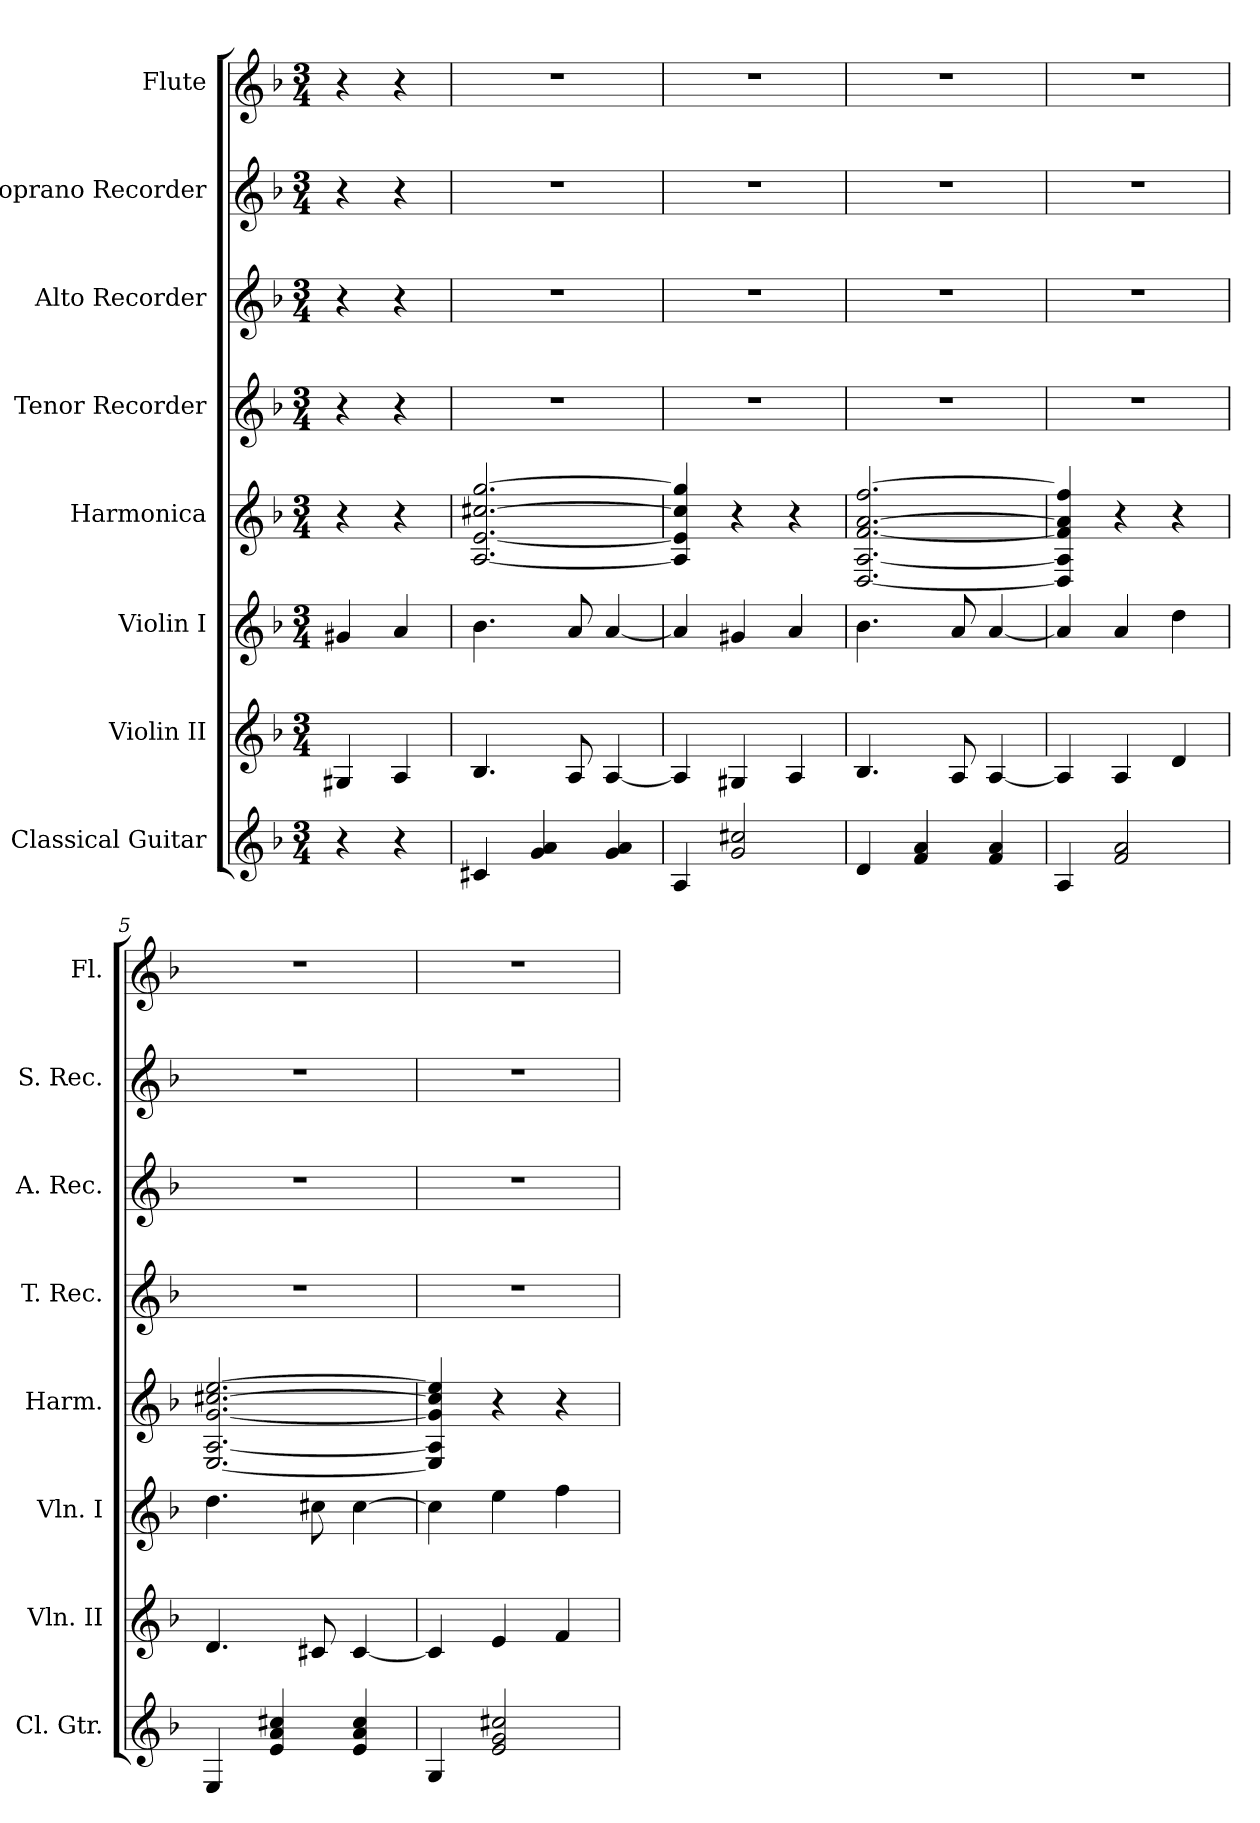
**kern	**kern	**kern	**kern	**kern	**kern	**kern	**kern
*part8	*part7	*part6	*part5	*part4	*part3	*part2	*part1
*staff8	*staff7	*staff6	*staff5	*staff4	*staff3	*staff2	*staff1
*I"Classical Guitar	*I"Violin II	*I"Violin I	*I"Harmonica	*I"Tenor Recorder	*I"Alto Recorder	*I"Soprano Recorder	*I"Flute
*I'Cl. Gtr.	*I'Vln. II	*I'Vln. I	*I'Harm.	*I'T. Rec.	*I'A. Rec.	*I'S. Rec.	*I'Fl.
*clefG2	*clefG2	*clefG2	*clefG2	*clefG2	*clefG2	*clefG2	*clefG2
*ITrd7c12	*	*	*	*	*	*ITrd-7c-12	*
*k[b-]	*k[b-]	*k[b-]	*k[b-]	*k[b-]	*k[b-]	*k[b-]	*k[b-]
*F:	*F:	*F:	*F:	*F:	*F:	*F:	*F:
*M3/4	*M3/4	*M3/4	*M3/4	*M3/4	*M3/4	*M3/4	*M3/4
*MM69	*MM69	*MM69	*MM69	*MM69	*MM69	*MM69	*MM69
=	=	=	=	=	=	=	=
4r	4G#X/	4g#X/	4r	4r	4r	4r	4r
4r	4A/	4a/	4r	4r	4r	4r	4r
=1	=1	=1	=1	=1	=1	=1	=1
4C#X/	4.B-/	4.b-\	[2.A/ [2.e/ [2.cc#X/ [2.gg/	2.r	2.r	2.r	2.r
4G/ 4A/	.	.	.	.	.	.	.
.	8A/	8a/	.	.	.	.	.
4G/ 4A/	[4A/	[4a/	.	.	.	.	.
=2	=2	=2	=2	=2	=2	=2	=2
4AA/	4A/]	4a/]	4A/] 4e/] 4cc#/] 4gg/]	2.r	2.r	2.r	2.r
2G/ 2c#X/	4G#X/	4g#X/	4r	.	.	.	.
.	4A/	4a/	4r	.	.	.	.
=3	=3	=3	=3	=3	=3	=3	=3
4D/	4.B-/	4.b-\	[2.D/ [2.A/ [2.f/ [2.a/ [2.ff/	2.r	2.r	2.r	2.r
4F/ 4A/	.	.	.	.	.	.	.
.	8A/	8a/	.	.	.	.	.
4F/ 4A/	[4A/	[4a/	.	.	.	.	.
=4	=4	=4	=4	=4	=4	=4	=4
4AA/	4A/]	4a/]	4D/] 4A/] 4f/] 4a/] 4ff/]	2.r	2.r	2.r	2.r
2F/ 2A/	4A/	4a/	4r	.	.	.	.
.	4d/	4dd\	4r	.	.	.	.
!!LO:LB:g=z
=5	=5	=5	=5	=5	=5	=5	=5
4EE/	4.d/	4.dd\	[2.E/ [2.A/ [2.g/ [2.cc#X/ [2.ee/	2.r	2.r	2.r	2.r
4E/ 4A/ 4c#X/	.	.	.	.	.	.	.
.	8c#X/	8cc#X\	.	.	.	.	.
4E/ 4A/ 4c#/	[4c#/	[4cc#\	.	.	.	.	.
=6	=6	=6	=6	=6	=6	=6	=6
4GG/	4c#/]	4cc#\]	4E/] 4A/] 4g/] 4cc#/] 4ee/]	2.r	2.r	2.r	2.r
2E/ 2G/ 2c#X/	4e/	4ee\	4r	.	.	.	.
.	4f/	4ff\	4r	.	.	.	.
=	=	=	=	=	=	=	=
*-	*-	*-	*-	*-	*-	*-	*-
